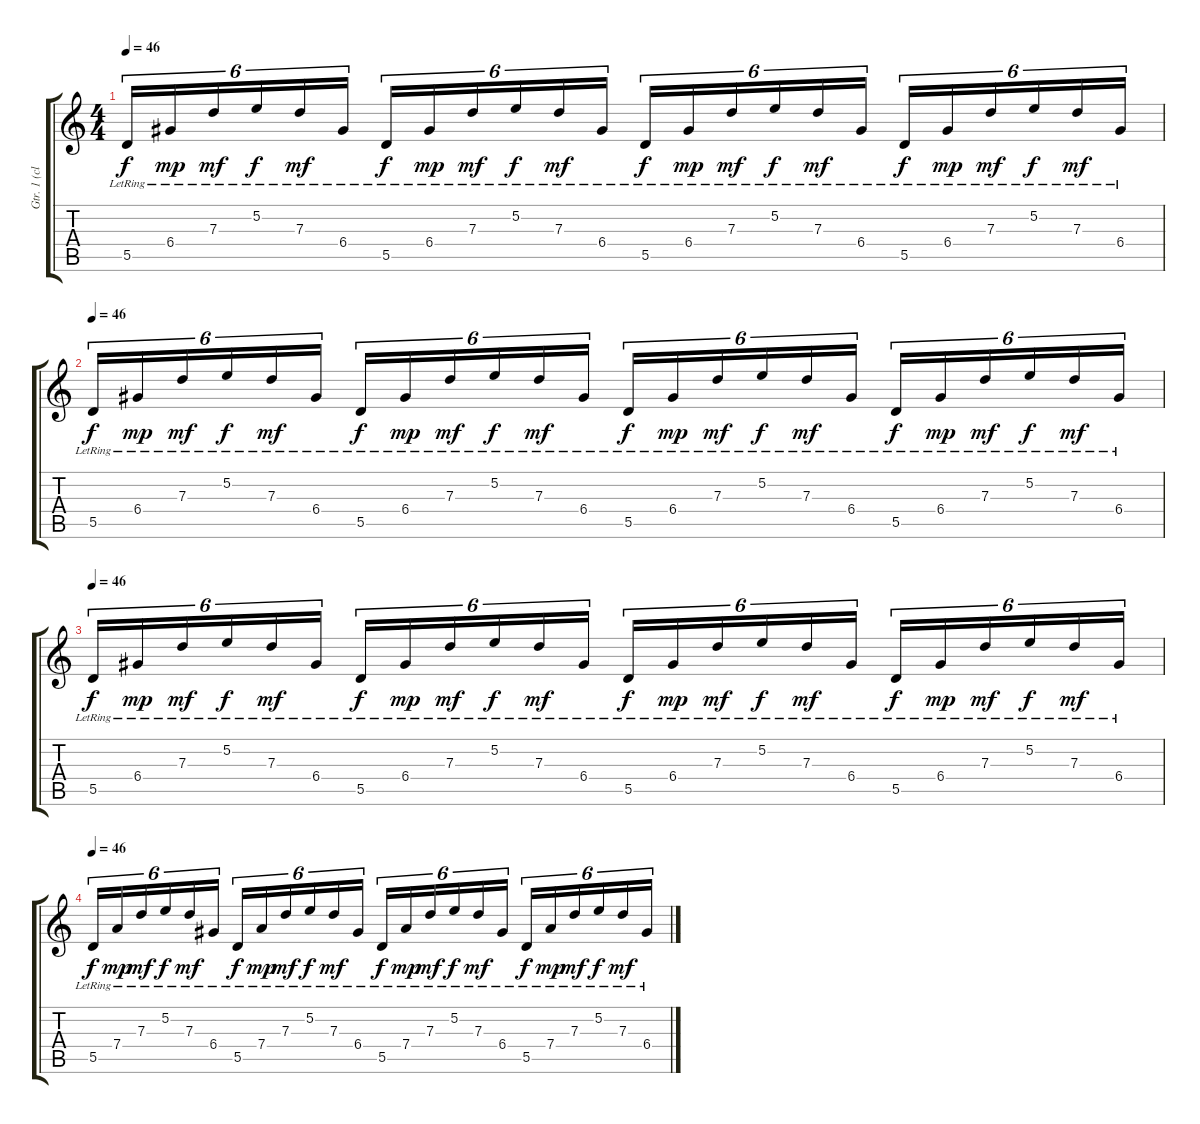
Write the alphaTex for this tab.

\track ("Gtr. 1 (clean)" "Gtr. 1 (cl") {instrument electricguitarjazz}
\staff {score tabs}
\tuning (E4 B3 G3 D3 A2 E2) {hide}
\ts (4 4)
\tempo 46
\clef g2
\ks c
5.5{lr}.16{tu (6 4) dy f} 6.4{lr}.16{tu (6 4) dy mp} 7.3{lr}.16{tu (6 4) dy mf} 5.2{lr}.16{tu (6 4) dy f} 7.3{lr}.16{tu (6 4) dy mf} 6.4{lr}.16{tu (6 4)} 5.5{lr}.16{tu (6 4) dy f} 6.4{lr}.16{tu (6 4) dy mp} 7.3{lr}.16{tu (6 4) dy mf} 5.2{lr}.16{tu (6 4) dy f} 7.3{lr}.16{tu (6 4) dy mf} 6.4{lr}.16{tu (6 4)} 5.5{lr}.16{tu (6 4) dy f} 6.4{lr}.16{tu (6 4) dy mp} 7.3{lr}.16{tu (6 4) dy mf} 5.2{lr}.16{tu (6 4) dy f} 7.3{lr}.16{tu (6 4) dy mf} 6.4{lr}.16{tu (6 4)} 5.5{lr}.16{tu (6 4) dy f} 6.4{lr}.16{tu (6 4) dy mp} 7.3{lr}.16{tu (6 4) dy mf} 5.2{lr}.16{tu (6 4) dy f} 7.3{lr}.16{tu (6 4) dy mf} 6.4{lr}.16{tu (6 4)} |
\tempo 46
5.5{lr}.16{tu (6 4) dy f} 6.4{lr}.16{tu (6 4) dy mp} 7.3{lr}.16{tu (6 4) dy mf} 5.2{lr}.16{tu (6 4) dy f} 7.3{lr}.16{tu (6 4) dy mf} 6.4{lr}.16{tu (6 4)} 5.5{lr}.16{tu (6 4) dy f} 6.4{lr}.16{tu (6 4) dy mp} 7.3{lr}.16{tu (6 4) dy mf} 5.2{lr}.16{tu (6 4) dy f} 7.3{lr}.16{tu (6 4) dy mf} 6.4{lr}.16{tu (6 4)} 5.5{lr}.16{tu (6 4) dy f} 6.4{lr}.16{tu (6 4) dy mp} 7.3{lr}.16{tu (6 4) dy mf} 5.2{lr}.16{tu (6 4) dy f} 7.3{lr}.16{tu (6 4) dy mf} 6.4{lr}.16{tu (6 4)} 5.5{lr}.16{tu (6 4) dy f} 6.4{lr}.16{tu (6 4) dy mp} 7.3{lr}.16{tu (6 4) dy mf} 5.2{lr}.16{tu (6 4) dy f} 7.3{lr}.16{tu (6 4) dy mf} 6.4{lr}.16{tu (6 4)} |
\tempo 46
5.5{lr}.16{tu (6 4) dy f} 6.4{lr}.16{tu (6 4) dy mp} 7.3{lr}.16{tu (6 4) dy mf} 5.2{lr}.16{tu (6 4) dy f} 7.3{lr}.16{tu (6 4) dy mf} 6.4{lr}.16{tu (6 4)} 5.5{lr}.16{tu (6 4) dy f} 6.4{lr}.16{tu (6 4) dy mp} 7.3{lr}.16{tu (6 4) dy mf} 5.2{lr}.16{tu (6 4) dy f} 7.3{lr}.16{tu (6 4) dy mf} 6.4{lr}.16{tu (6 4)} 5.5{lr}.16{tu (6 4) dy f} 6.4{lr}.16{tu (6 4) dy mp} 7.3{lr}.16{tu (6 4) dy mf} 5.2{lr}.16{tu (6 4) dy f} 7.3{lr}.16{tu (6 4) dy mf} 6.4{lr}.16{tu (6 4)} 5.5{lr}.16{tu (6 4) dy f} 6.4{lr}.16{tu (6 4) dy mp} 7.3{lr}.16{tu (6 4) dy mf} 5.2{lr}.16{tu (6 4) dy f} 7.3{lr}.16{tu (6 4) dy mf} 6.4{lr}.16{tu (6 4)} |
\tempo 46
5.5{lr}.16{tu (6 4) dy f} 7.4{lr}.16{tu (6 4) dy mp} 7.3{lr}.16{tu (6 4) dy mf} 5.2{lr}.16{tu (6 4) dy f} 7.3{lr}.16{tu (6 4) dy mf} 6.4{lr}.16{tu (6 4)} 5.5{lr}.16{tu (6 4) dy f} 7.4{lr}.16{tu (6 4) dy mp} 7.3{lr}.16{tu (6 4) dy mf} 5.2{lr}.16{tu (6 4) dy f} 7.3{lr}.16{tu (6 4) dy mf} 6.4{lr}.16{tu (6 4)} 5.5{lr}.16{tu (6 4) dy f} 7.4{lr}.16{tu (6 4) dy mp} 7.3{lr}.16{tu (6 4) dy mf} 5.2{lr}.16{tu (6 4) dy f} 7.3{lr}.16{tu (6 4) dy mf} 6.4{lr}.16{tu (6 4)} 5.5{lr}.16{tu (6 4) dy f} 7.4{lr}.16{tu (6 4) dy mp} 7.3{lr}.16{tu (6 4) dy mf} 5.2{lr}.16{tu (6 4) dy f} 7.3{lr}.16{tu (6 4) dy mf} 6.4{lr}.16{tu (6 4)}
